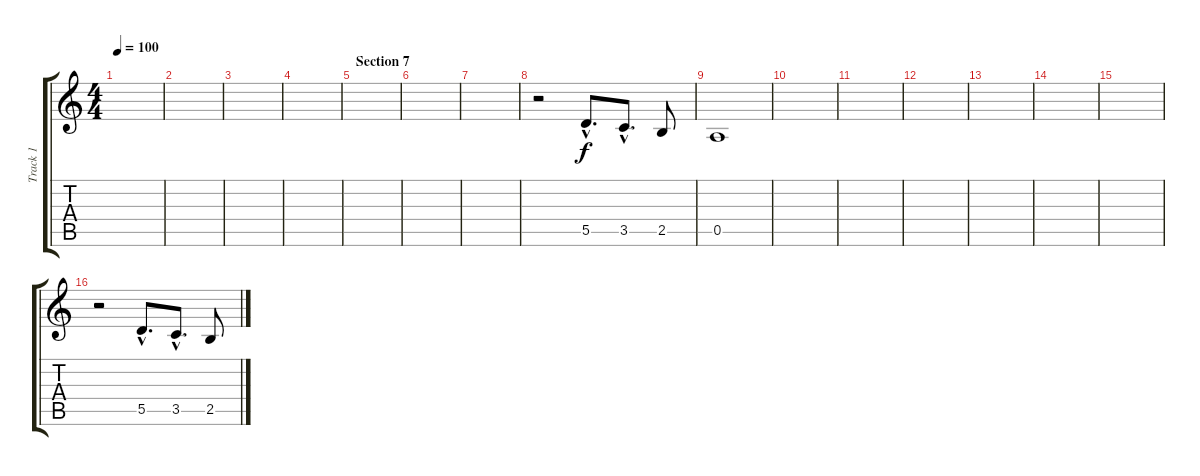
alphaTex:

\track ("Track 1" "Track 1") {instrument acousticguitarsteel}
\staff {score tabs}
\tuning (E4 B3 G3 D3 A2 E2) {hide}
\ts (4 4)
\tempo 100
\clef g2
\ks c
|
|
|
|
\section ("" "Section 7")
|
|
|
r.2 5.5{hac}.8{d} 3.5{hac}.8{d} 2.5.8 |
0.5.1 |
|
|
|
|
|
|
r.2 5.5{hac}.8{d} 3.5{hac}.8{d} 2.5.8
